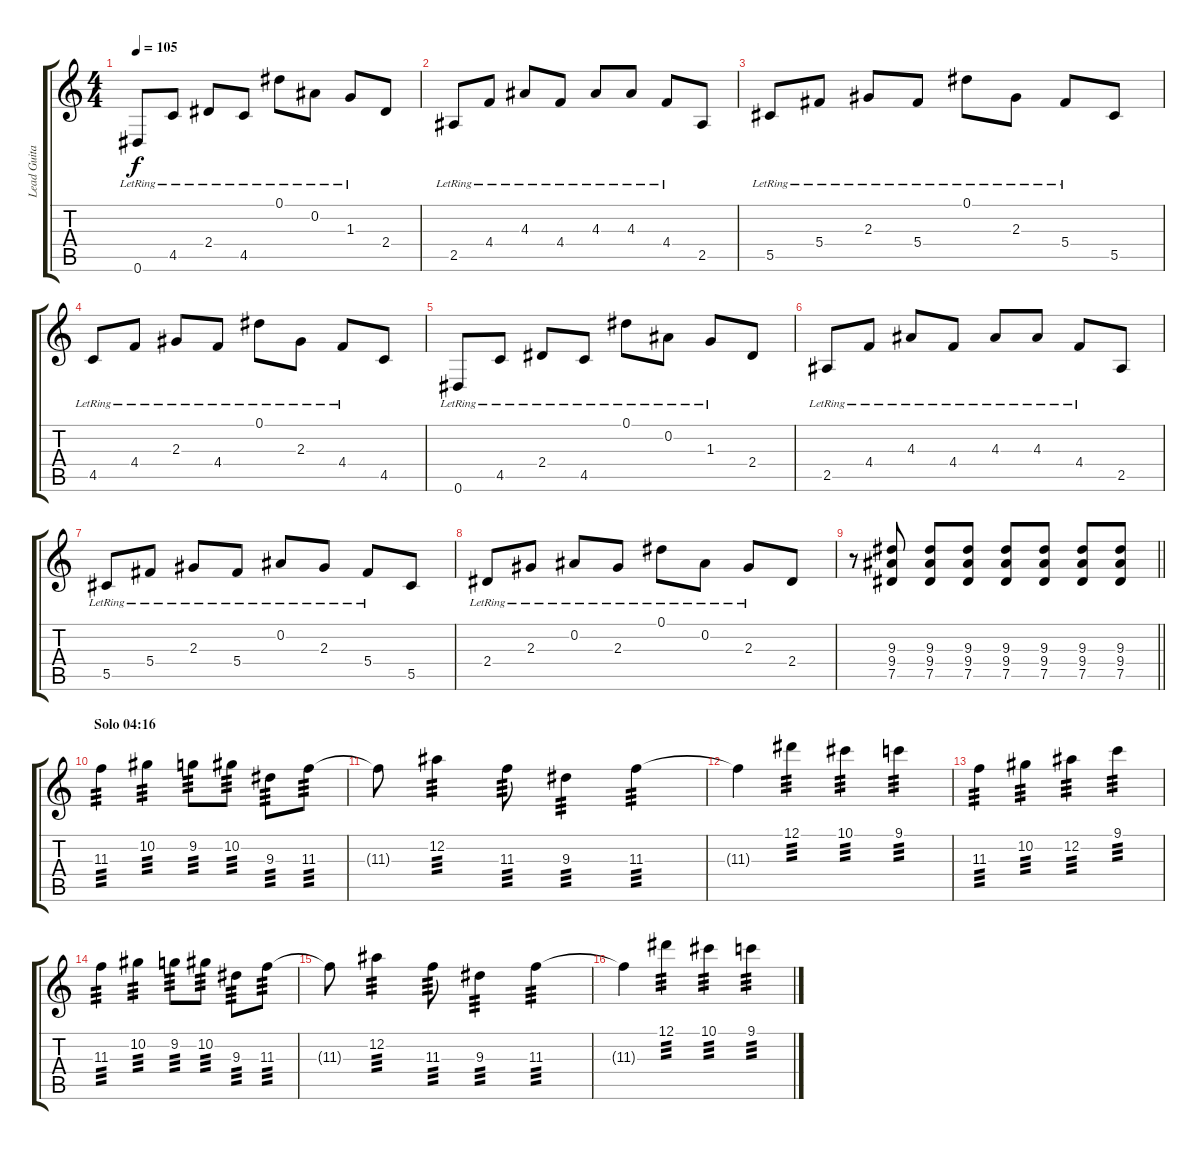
\track ("Lead Guitar" "Lead Guita") {instrument distortionguitar}
\staff {score tabs}
\tuning (Eb4 Bb3 Gb3 Db3 Ab2 Eb2) {hide}
\ts (4 4)
\tempo 105
\clef g2
\ks c
0.6{lr}.8{dy f} 4.5{lr}.8 2.4{lr}.8 4.5{lr}.8 0.1{lr}.8 0.2{lr}.8 1.3{lr}.8 2.4.8 |
2.5{lr}.8{instrument electricguitarjazz} 4.4{lr}.8 4.3{lr}.8 4.4{lr}.8 4.3{lr}.8 4.3{lr}.8 4.4{lr}.8 2.5.8 |
5.5{lr}.8 5.4{lr}.8 2.3{lr}.8 5.4{lr}.8 0.1{lr}.8 2.3{lr}.8 5.4{lr}.8 5.5.8 |
4.5{lr}.8 4.4{lr}.8 2.3{lr}.8 4.4{lr}.8 0.1{lr}.8 2.3{lr}.8 4.4{lr}.8 4.5.8 |
0.6{lr}.8 4.5{lr}.8 2.4{lr}.8 4.5{lr}.8 0.1{lr}.8 0.2{lr}.8 1.3{lr}.8 2.4.8 |
2.5{lr}.8{instrument electricguitarjazz} 4.4{lr}.8 4.3{lr}.8 4.4{lr}.8 4.3{lr}.8 4.3{lr}.8 4.4{lr}.8 2.5.8 |
5.5{lr}.8 5.4{lr}.8 2.3{lr}.8 5.4{lr}.8 0.2{lr}.8 2.3{lr}.8 5.4{lr}.8 5.5.8 |
2.4{lr}.8 2.3{lr}.8 0.2{lr}.8 2.3{lr}.8 0.1{lr}.8 0.2{lr}.8 2.3{lr}.8 2.4.8 |
\barLineRight lightlight
r.8{instrument distortionguitar} (9.3 9.4 7.5).8 (9.3 9.4 7.5).8 (9.3 9.4 7.5).8 (9.3 9.4 7.5).8 (9.3 9.4 7.5).8 (9.3 9.4 7.5).8 (9.3 9.4 7.5).8 |
\section ("" "Solo 04:16")
11.3.4{tp 3} 10.2.4{tp 3} 9.2.8{tp 3} 10.2.8{tp 3} 9.3.8{tp 3} 11.3.8{tp 3} |
11.3{t}.8 12.2.4{tp 3} 11.3.8{tp 3} 9.3.4{tp 3} 11.3.4{tp 3} |
11.3{t}.4 12.1.4{tp 3} 10.1.4{tp 3} 9.1.4{tp 3} |
11.3.4{tp 3} 10.2.4{tp 3} 12.2.4{tp 3} 9.1.4{tp 3} |
11.3.4{tp 3} 10.2.4{tp 3} 9.2.8{tp 3} 10.2.8{tp 3} 9.3.8{tp 3} 11.3.8{tp 3} |
11.3{t}.8 12.2.4{tp 3} 11.3.8{tp 3} 9.3.4{tp 3} 11.3.4{tp 3} |
11.3{t}.4 12.1.4{tp 3} 10.1.4{tp 3} 9.1.4{tp 3}
